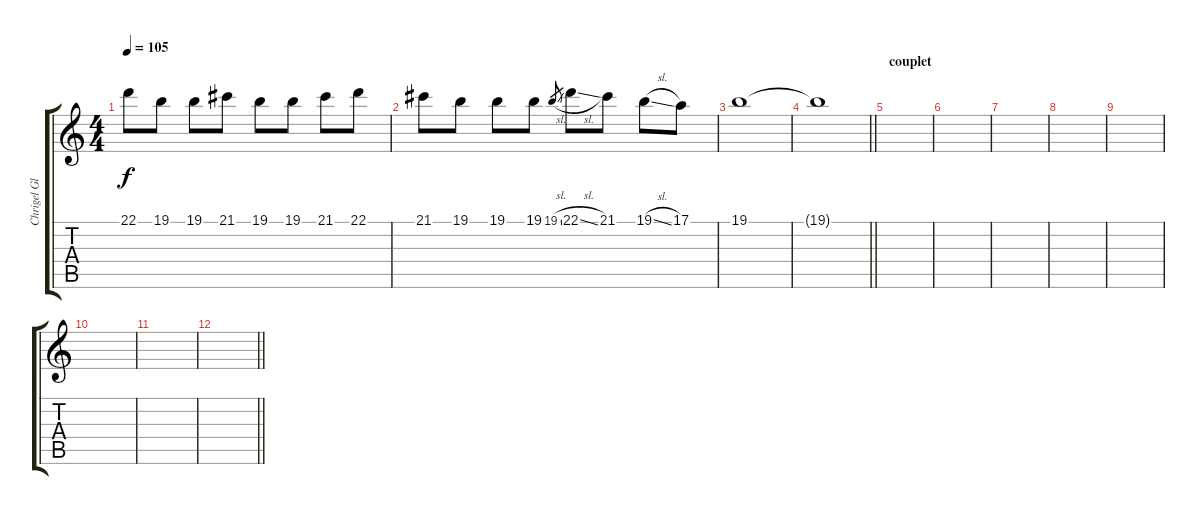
\track ("Chrigel Glanzmann and Anna Murphy" "Chrigel Gl") {instrument flute}
\staff {score tabs}
\tuning (E4 B3 G3 D3 A2 E2) {hide}
\ts (4 4)
\tempo 105
\clef g2
\ks c
22.1.8{dy f} 19.1.8 19.1.8 21.1.8 19.1.8 19.1.8 21.1.8 22.1.8 |
21.1.8 19.1.8 19.1.8 19.1.8 19.1{sl}.8{gr} 22.1{sl}.8 21.1.8 19.1{sl}.8 17.1.8 |
19.1.1{volume 0} |
\barLineRight lightlight
19.1{t}.1 |
\section ("" "couplet")
|
|
|
|
|
|
|
\barLineRight lightlight
